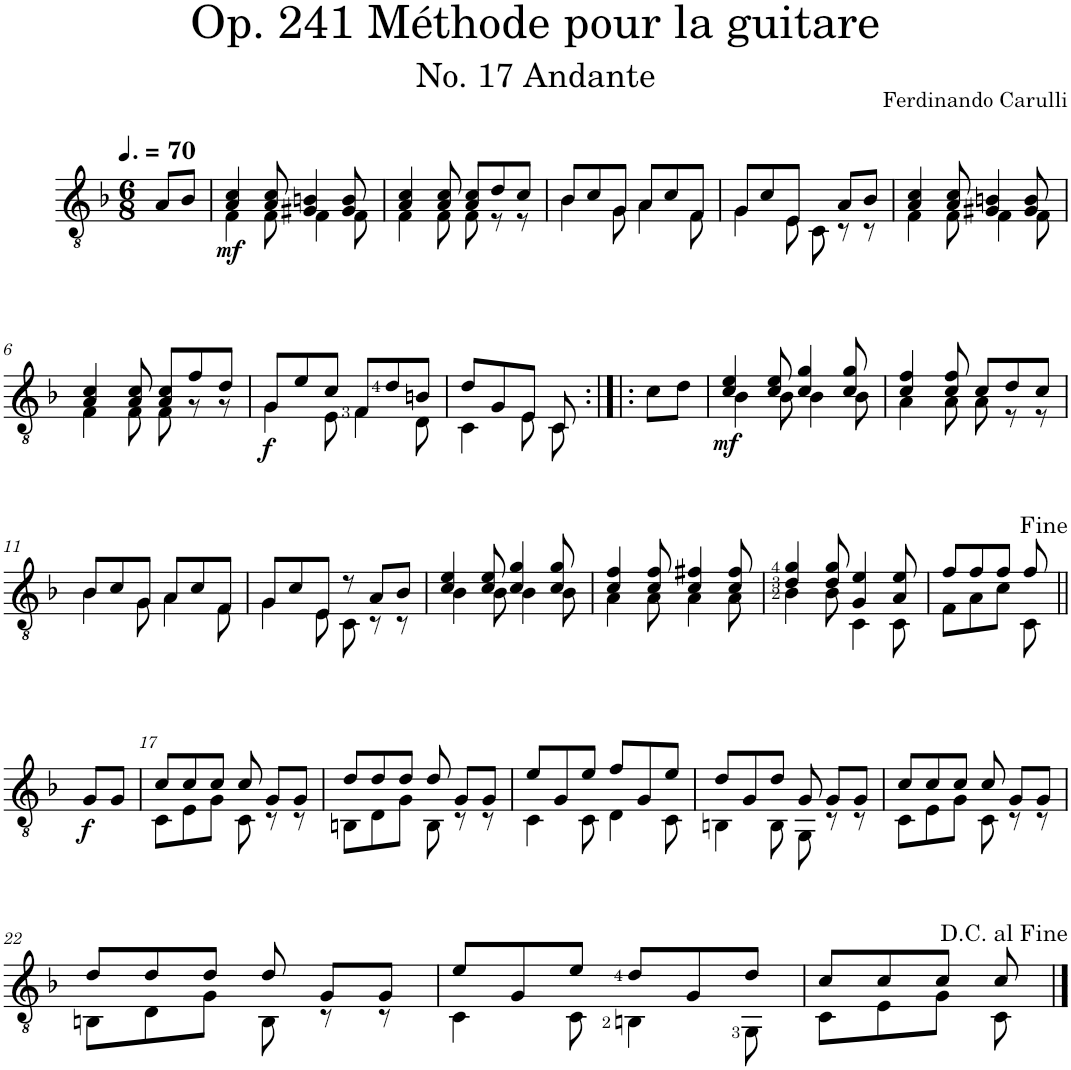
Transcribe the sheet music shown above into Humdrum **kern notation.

**kern	**dynam
*part1	*part1
*staff1	*staff1
*I"Classical Guitar	*
*clefGv2	*
*k[b-]	*
*F:	*
*M6/8	*
*MM105	*
=	=
8A/L	.
8B-/J	.
=1	=1
*^	*
!	!	!LO:DY:b
4A/ 4c/	4F\	mf
8A/ 8c/	8F\	.
4G#X/ 4Bn/	4F\	.
8G#/ 8B/	8F\	.
=2	=2	=2
4A/ 4c/	4F\	.
8A/ 8c/	8F\	.
8A/ 8c/L	8F\	.
8d/	8r	.
8c/J	8r	.
=3	=3	=3
8B-/L	4B-\	.
8c/	.	.
8G/J	8G\	.
8A/L	4A\	.
8c/	.	.
8F/J	8F\	.
=4	=4	=4
8G/L	4G\	.
8c/	.	.
8E/J	8E\	.
8C\	8C\	.
8A/L	8r	.
8B-/J	8r	.
=5	=5	=5
4A/ 4c/	4F\	.
8A/ 8c/	8F\	.
4G#X/ 4Bn/	4F\	.
8G#/ 8B/	8F\	.
!!LO:LB:g=z	!!
=6	=6	=6
4A/ 4c/	4F\	.
8A/ 8c/	8F\	.
8A/ 8c/L	8F\	.
8f/	8r	.
8d/J	8r	.
=7	=7	=7
!	!	!LO:DY:b
8G/L	4G\	f
8e/	.	.
8c/J	8E\	.
8F/L	4F\	.
8d/	.	.
8Bn/J	8D\	.
=8	=8	=8
8d/L	4C\	.
8G/	.	.
8E/J	8E\	.
8C/	8C\	.
*v	*v	*
=8X1:|!|:	=8X1:|!|:
8c\L	.
8d\J	.
=9	=9
*^	*
!	!	!LO:DY:b
4c/ 4e/	4B-\	mf
8c/ 8e/	8B-\	.
4c/ 4g/	4B-\	.
8c/ 8g/	8B-\	.
=10	=10	=10
4c/ 4f/	4A\	.
8c/ 8f/	8A\	.
8c/L	8A\	.
8d/	8r	.
8c/J	8r	.
!!LO:LB:g=z	!!
=11	=11	=11
8B-/L	4B-\	.
8c/	.	.
8G/J	8G\	.
8A/L	4A\	.
8c/	.	.
8F/J	8F\	.
=12	=12	=12
8G/L	4G\	.
8c/	.	.
8E/J	8E\	.
8r	8C\	.
8A/L	8r	.
8B-/J	8r	.
=13	=13	=13
4c/ 4e/	4B-\	.
8c/ 8e/	8B-\	.
4c/ 4g/	4B-\	.
8c/ 8g/	8B-\	.
=14	=14	=14
4c/ 4f/	4A\	.
8c/ 8f/	8A\	.
4c/ 4f#X/	4A\	.
8c/ 8f#/	8A\	.
=15	=15	=15
4d/ 4g/	4B-\	.
8d/ 8g/	8B-\	.
4G/ 4e/	4C\	.
8A/ 8e/	8C\	.
=16	=16	=16
8f/L	8F\L	.
8f/	8A\	.
8f/J	8c\J	.
8f/	8C\	.
!!LO:LB:g=z	!!
=16X2||	=16X2||	=16X2||
!	!	!LO:DY:b
*v	*v	*
8G/L	f
8G/J	.
=17	=17
*^	*
8c/L	8C\L	.
8c/	8E\	.
8c/J	8G\J	.
8c/	8C\	.
8G/L	8r	.
8G/J	8r	.
=18	=18	=18
8d/L	8BBn\L	.
8d/	8D\	.
8d/J	8G\J	.
8d/	8BB\	.
8G/L	8r	.
8G/J	8r	.
=19	=19	=19
8e/L	4C\	.
8G/	.	.
8e/J	8C\	.
8f/L	4D\	.
8G/	.	.
8e/J	8C\	.
=20	=20	=20
8d/L	4BBn\	.
8G/	.	.
8d/J	8BB\	.
8G/	8GG\	.
8G/L	8r	.
8G/J	8r	.
=21	=21	=21
8c/L	8C\L	.
8c/	8E\	.
8c/J	8G\J	.
8c/	8C\	.
8G/L	8r	.
8G/J	8r	.
!!LO:LB:g=z	!!
=22	=22	=22
8d/L	8BBn\L	.
8d/	8D\	.
8d/J	8G\J	.
8d/	8BB\	.
8G/L	8r	.
8G/J	8r	.
=23	=23	=23
8e/L	4C\	.
8G/	.	.
8e/J	8C\	.
8d/L	4BBn\	.
8G/	.	.
8d/J	8GG\	.
=24	=24	=24
8c/L	8C\L	.
8c/	8E\	.
8c/J	8G\J	.
8c/	8C\	.
*v	*v	*
==	==
*-	*-
